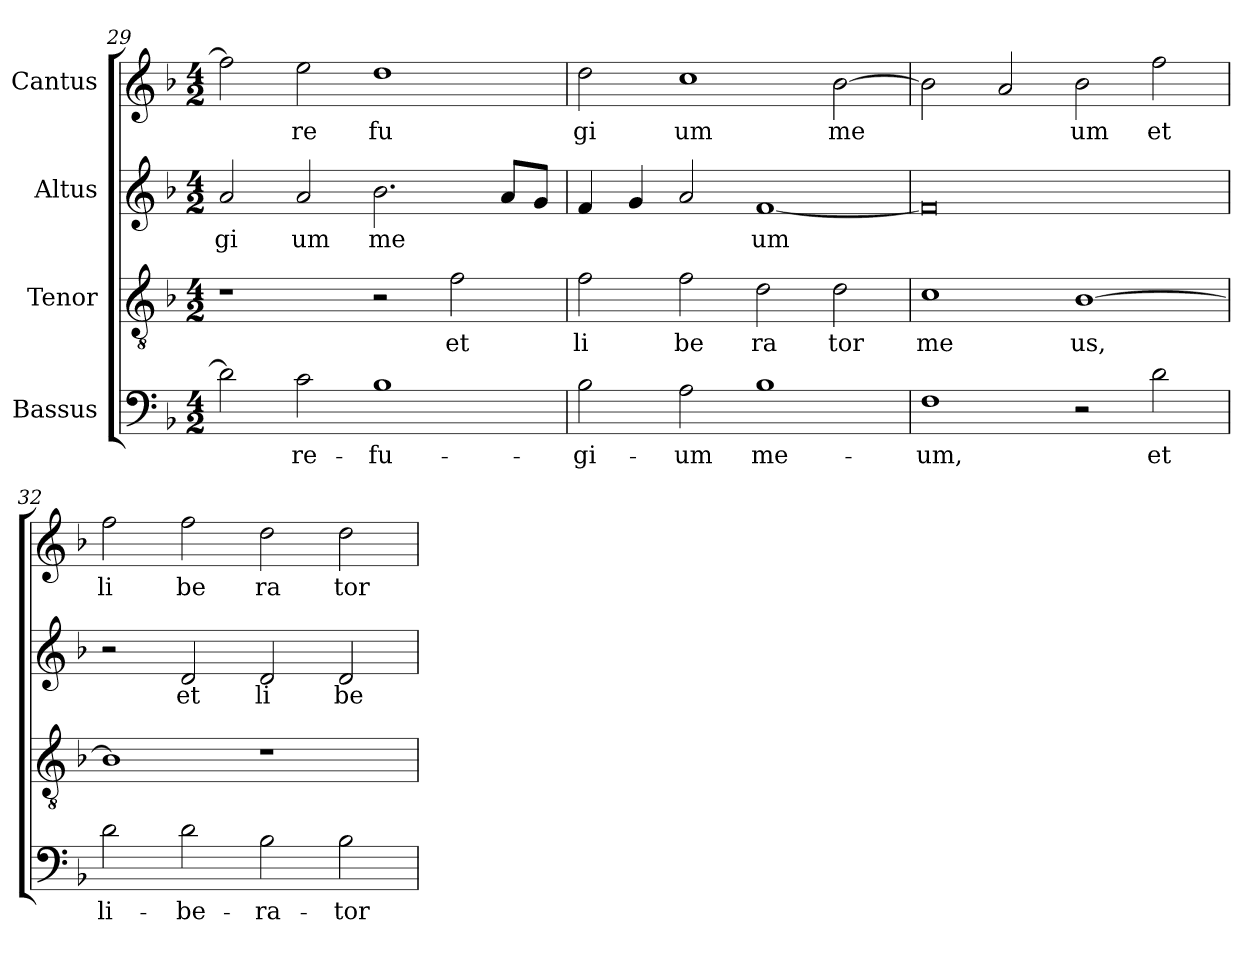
**kern	**text	**kern	**text	**kern	**text	**kern	**text
*part4	*part4	*part3	*part3	*part2	*part2	*part1	*part1
*staff4	*staff4	*staff3	*staff3	*staff2	*staff2	*staff1	*staff1
*I"Bassus	*	*I"Tenor	*	*I"Altus	*	*I"Cantus	*
*clefF4	*	*clefGv2	*	*clefG2	*	*clefG2	*
*k[b-]	*	*k[b-]	*	*k[b-]	*	*k[b-]	*
*F:	*	*F:	*	*F:	*	*F:	*
*M4/2	*	*M4/2	*	*M4/2	*	*M4/2	*
=29	=29	=29	=29	=29	=29	=29	=29
!	!	!	!	!	!LO:LY:b:cj	!	!
2d\]	.	1r	.	2a/	gi	2ff\]	.
!	!LO:LY:b:cj	!	!	!	!LO:LY:b:cj	!	!LO:LY:b:cj
2c\	re-	.	.	2a/	um	2ee\	re
!	!LO:LY:b:cj	!	!	!	!LO:LY:b	!	!LO:LY:b:cj
1B-	-fu-	2r	.	2.b-\	me	1dd	fu
!	!	!	!LO:LY:b:cj	!	!	!	!
.	.	2f\	et	.	.	.	.
.	.	.	.	8a/L	.	.	.
.	.	.	.	8g/J	.	.	.
=30	=30	=30	=30	=30	=30	=30	=30
!	!LO:LY:b:cj	!	!LO:LY:b:cj	!	!	!	!LO:LY:b:cj
2B-\	-gi-	2f\	li	4f/	.	2dd\	gi
.	.	.	.	4g/	.	.	.
!	!LO:LY:b:cj	!	!LO:LY:b:cj	!	!	!	!LO:LY:b:cj
2A\	-um	2f\	be	2a/	.	1cc	um
!	!LO:LY:b:cj	!	!LO:LY:b:cj	!	!LO:LY:b:cj	!	!
1B-	me-	2d\	ra	[<1f	um	.	.
!	!	!	!LO:LY:b:cj	!	!	!	!LO:LY:b
.	.	2d\	tor	.	.	[>2b-\	me
=31	=31	=31	=31	=31	=31	=31	=31
!	!LO:LY:b:cj	!	!LO:LY:b:cj	!	!	!	!
1F	-um,	1c	me	0f]	.	2b-\]	.
.	.	.	.	.	.	2a/	.
!	!	!	!LO:LY:b:cj	!	!	!	!LO:LY:b:cj
2r	.	[>1B-	us,	.	.	2b-\	um
!	!LO:LY:b:cj	!	!	!	!	!	!LO:LY:b:cj
2d\	et	.	.	.	.	2ff\	et
=32	=32	=32	=32	=32	=32	=32	=32
!	!LO:LY:b:cj	!	!	!	!	!	!LO:LY:b:cj
2d\	li-	1B-]	.	2r	.	2ff\	li
!	!LO:LY:b:cj	!	!	!	!LO:LY:b:cj	!	!LO:LY:b:cj
2d\	-be-	.	.	2d/	et	2ff\	be
!	!LO:LY:b:cj	!	!	!	!LO:LY:b:cj	!	!LO:LY:b:cj
2B-\	-ra-	1r	.	2d/	li	2dd\	ra
!	!LO:LY:b:cj	!	!	!	!LO:LY:b:cj	!	!LO:LY:b:cj
2B-\	-tor	.	.	2d/	be	2dd\	tor
=	=	=	=	=	=	=	=
*-	*-	*-	*-	*-	*-	*-	*-
